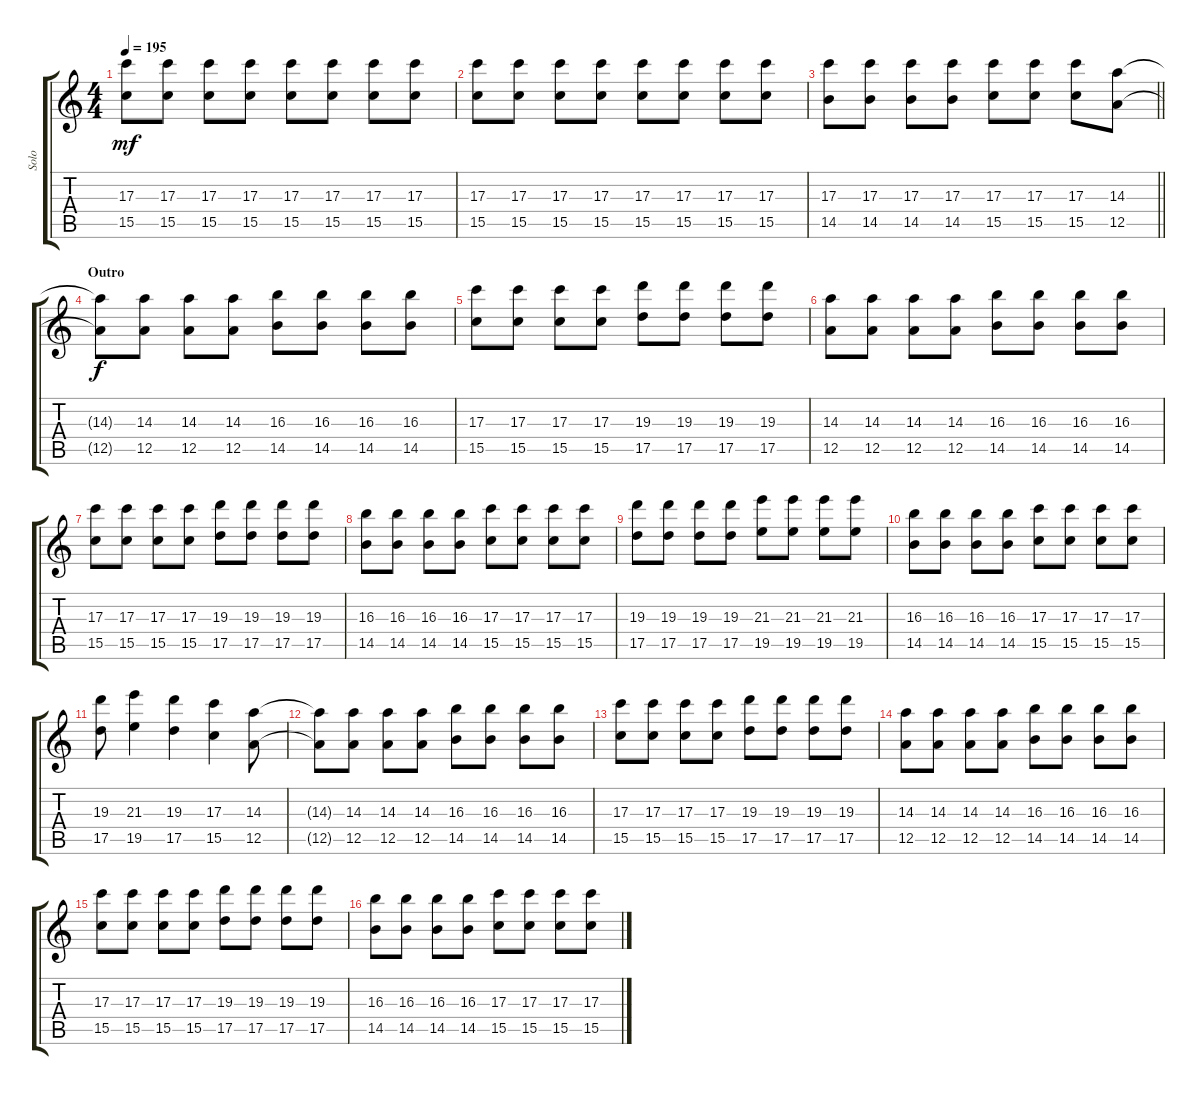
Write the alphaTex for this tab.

\track ("Solo" "Solo") {instrument distortionguitar}
\staff {score tabs}
\tuning (E4 B3 G3 D3 A2 E2) {hide}
\ts (4 4)
\tempo 195
\clef g2
\ks c
(17.3 15.5).8{dy mf} (17.3 15.5).8 (17.3 15.5).8 (17.3 15.5).8 (17.3 15.5).8 (17.3 15.5).8 (17.3 15.5).8 (17.3 15.5).8 |
(17.3 15.5).8 (17.3 15.5).8 (17.3 15.5).8 (17.3 15.5).8 (17.3 15.5).8 (17.3 15.5).8 (17.3 15.5).8 (17.3 15.5).8 |
\barLineRight lightlight
(17.3 14.5).8 (17.3 14.5).8 (17.3 14.5).8 (17.3 14.5).8 (17.3 15.5).8 (17.3 15.5).8 (17.3 15.5).8 (14.3 12.5).8 |
\section ("" "Outro")
(14.3{t} 12.5{t}).8{dy f} (14.3 12.5).8 (14.3 12.5).8 (14.3 12.5).8 (16.3 14.5).8 (16.3 14.5).8 (16.3 14.5).8 (16.3 14.5).8 |
(17.3 15.5).8 (17.3 15.5).8 (17.3 15.5).8 (17.3 15.5).8 (19.3 17.5).8 (19.3 17.5).8 (19.3 17.5).8 (19.3 17.5).8 |
(14.3 12.5).8 (14.3 12.5).8 (14.3 12.5).8 (14.3 12.5).8 (16.3 14.5).8 (16.3 14.5).8 (16.3 14.5).8 (16.3 14.5).8 |
(17.3 15.5).8 (17.3 15.5).8 (17.3 15.5).8 (17.3 15.5).8 (19.3 17.5).8 (19.3 17.5).8 (19.3 17.5).8 (19.3 17.5).8 |
(16.3 14.5).8 (16.3 14.5).8 (16.3 14.5).8 (16.3 14.5).8 (17.3 15.5).8 (17.3 15.5).8 (17.3 15.5).8 (17.3 15.5).8 |
(19.3 17.5).8 (19.3 17.5).8 (19.3 17.5).8 (19.3 17.5).8 (21.3 19.5).8 (21.3 19.5).8 (21.3 19.5).8 (21.3 19.5).8 |
(16.3 14.5).8 (16.3 14.5).8 (16.3 14.5).8 (16.3 14.5).8 (17.3 15.5).8 (17.3 15.5).8 (17.3 15.5).8 (17.3 15.5).8 |
(19.3 17.5).8 (21.3 19.5).4 (19.3 17.5).4 (17.3 15.5).4 (14.3 12.5).8 |
(14.3{t} 12.5{t}).8 (14.3 12.5).8 (14.3 12.5).8 (14.3 12.5).8 (16.3 14.5).8 (16.3 14.5).8 (16.3 14.5).8 (16.3 14.5).8 |
(17.3 15.5).8 (17.3 15.5).8 (17.3 15.5).8 (17.3 15.5).8 (19.3 17.5).8 (19.3 17.5).8 (19.3 17.5).8 (19.3 17.5).8 |
(14.3 12.5).8 (14.3 12.5).8 (14.3 12.5).8 (14.3 12.5).8 (16.3 14.5).8 (16.3 14.5).8 (16.3 14.5).8 (16.3 14.5).8 |
(17.3 15.5).8 (17.3 15.5).8 (17.3 15.5).8 (17.3 15.5).8 (19.3 17.5).8 (19.3 17.5).8 (19.3 17.5).8 (19.3 17.5).8 |
(16.3 14.5).8 (16.3 14.5).8 (16.3 14.5).8 (16.3 14.5).8 (17.3 15.5).8 (17.3 15.5).8 (17.3 15.5).8 (17.3 15.5).8
